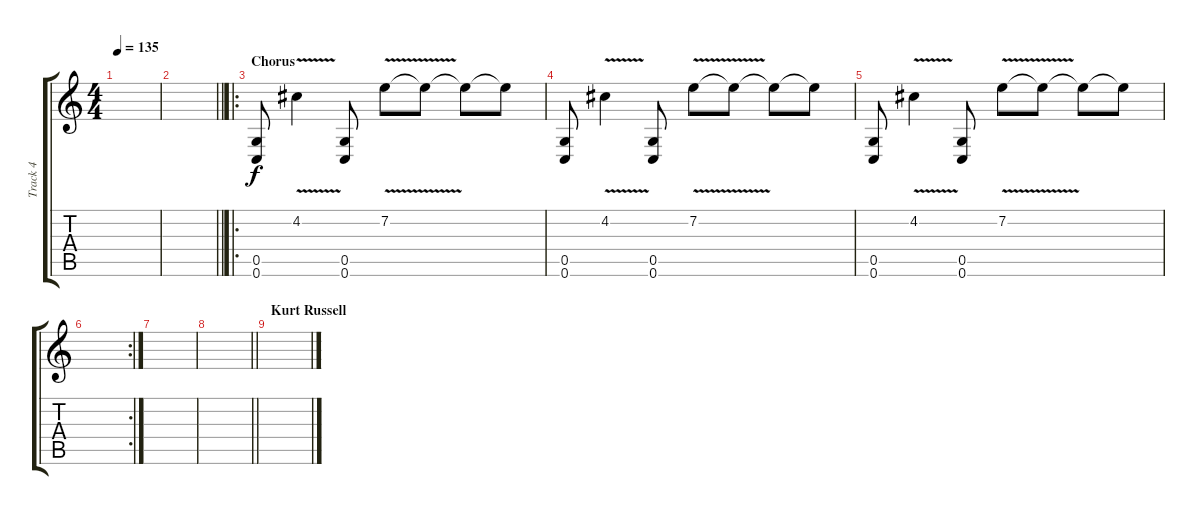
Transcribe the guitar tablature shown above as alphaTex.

\track ("Track 4" "Track 4") {instrument overdrivenguitar}
\staff {score tabs}
\tuning (D4 A3 F3 C3 G2 C2) {hide}
\ts (4 4)
\tempo 135
\clef g2
\ks c
|
\barLineRight lightlight
|
\ro
\section ("" "Chorus")
(0.5 0.6).8{volume 7} 4.2{v}.4 (0.5 0.6).8 7.2{v}.8 7.2{t}.8 7.2{t}.8 7.2{t}.8 |
(0.5 0.6).8 4.2{v}.4 (0.5 0.6).8 7.2{v}.8 7.2{t}.8 7.2{t}.8 7.2{t}.8 |
(0.5 0.6).8 4.2{v}.4 (0.5 0.6).8 7.2{v}.8 7.2{t}.8 7.2{t}.8 7.2{t}.8 |
\rc 2
|
|
\barLineRight lightlight
|
\section ("" "Kurt Russell")
